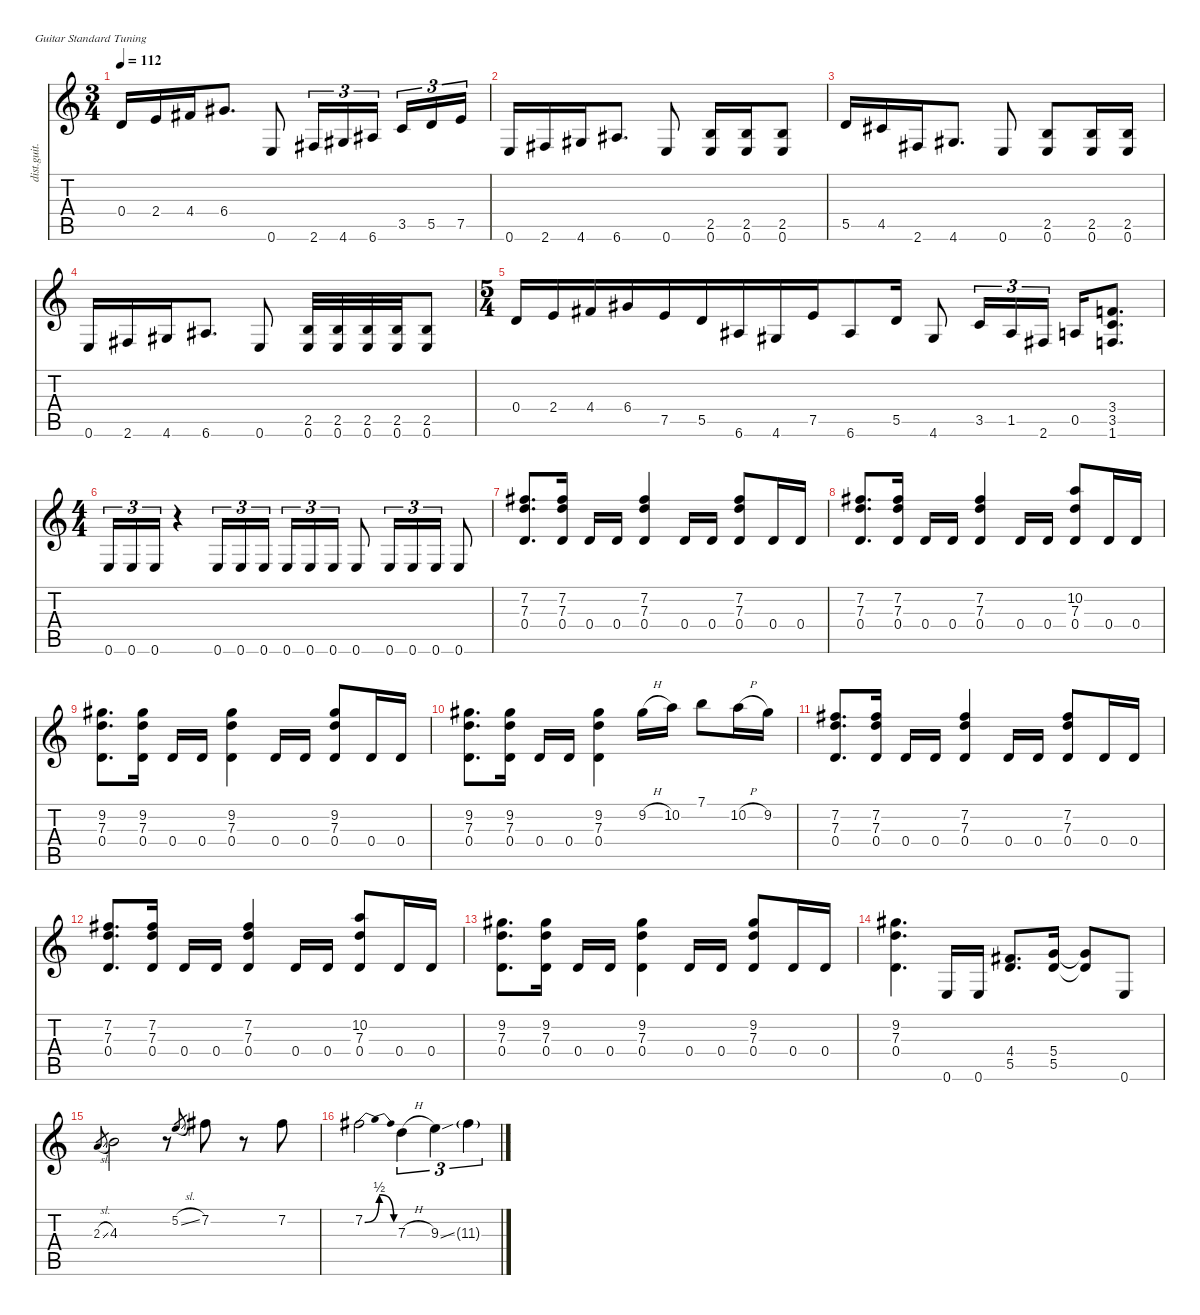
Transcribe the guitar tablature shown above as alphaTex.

\defaultSystemsLayout 4
\hideDynamics
\bracketExtendMode nobrackets
\otherSystemsTrackNameOrientation horizontal
\track ("John Petrucci" "dist.guit.") {mute instrument distortionguitar}
\staff {score tabs}
\tuning (E4 B3 G3 D3 A2 E2)
\ts (3 4)
\tempo 112
\clef g2
\ks c
0.4.16{dy f beam Up} 2.4.16{beam Up} 4.4{acc #}.16{beam Up} 6.4{acc #}.8{d beam Up} 0.6.8{beam Up} 2.6{acc #}.16{tu (3 2) beam Up} 4.6{acc #}.16{tu (3 2) beam Up} 6.6{acc #}.16{tu (3 2) beam Up} 3.5.16{tu (3 2) beam Up} 5.5.16{tu (3 2) beam Up} 7.5.16{tu (3 2) beam Up} |
0.6.16{beam Up} 2.6{acc #}.16{beam Up} 4.6{acc #}.16{beam Up} 6.6{acc #}.8{d beam Up} 0.6.8{beam Up} (2.5 0.6).16{beam Up} (2.5 0.6).16{beam Up} (2.5 0.6).8{beam Up} |
5.5.16{beam Up} 4.5{acc #}.16{beam Up} 2.6{acc #}.16{beam Up} 4.6{acc #}.8{d beam Up} 0.6.8{beam Up} (2.5 0.6).8{beam Up} (2.5 0.6).16{beam Up} (2.5 0.6).16{beam Up} |
0.6.16{beam Up} 2.6{acc #}.16{beam Up} 4.6{acc #}.16{beam Up} 6.6{acc #}.8{d beam Up} 0.6.8{beam Up} (2.5 0.6).32{beam Up} (2.5 0.6).32{beam Up} (2.5 0.6).32{beam Up} (2.5 0.6).32{beam Up} (2.5 0.6).8{beam Up} |
\ts (5 4)
\beaming (8 6 4)
0.4.16{beam Up} 2.4.16{beam Up} 4.4{acc #}.16{beam Up} 6.4{acc #}.16{beam Up} 7.5.16{beam Up} 5.5.16{beam Up} 6.6{acc #}.16{beam Up} 4.6{acc #}.16{beam Up} 7.5.16{beam Up} 6.6{acc #}.8{beam Up} 5.5.16{beam Up} 4.6{acc #}.8{beam Up} 3.5.16{tu (3 2) beam Up} 1.5{acc #}.16{tu (3 2) beam Up} 2.6{acc #}.16{tu (3 2) beam Up} 0.5.16{beam Up} (3.4 3.5 1.6).8{d beam Up} |
\ts (4 4)
\beaming (8 2 2 2 2)
0.6.16{tu (3 2) beam Up} 0.6.16{tu (3 2) beam Up} 0.6.16{tu (3 2) beam Up} r.4{beam Up} 0.6.16{tu (3 2) beam Up} 0.6.16{tu (3 2) beam Up} 0.6.16{tu (3 2) beam Up} 0.6.16{tu (3 2) beam Up} 0.6.16{tu (3 2) beam Up} 0.6.16{tu (3 2) beam Up} 0.6.8{beam Up} 0.6.16{tu (3 2) beam Up} 0.6.16{tu (3 2) beam Up} 0.6.16{tu (3 2) beam Up} 0.6.8{beam Up} |
(7.2{acc #} 7.3 0.4).8{d beam Up} (7.2{acc #} 7.3 0.4).16{beam Up} 0.4.16{beam Up} 0.4.16{beam Up} (7.2{acc #} 7.3 0.4).4{beam Up} 0.4.16{beam Up} 0.4.16{beam Up} (7.2{acc #} 7.3 0.4).8{beam Up} 0.4.16{beam Up} 0.4.16{beam Up} |
(7.2{acc #} 7.3 0.4).8{d beam Up} (7.2{acc #} 7.3 0.4).16{beam Up} 0.4.16{beam Up} 0.4.16{beam Up} (7.2{acc #} 7.3 0.4).4{beam Up} 0.4.16{beam Up} 0.4.16{beam Up} (10.2 7.3 0.4).8{beam Up} 0.4.16{beam Up} 0.4.16{beam Up} |
(9.2{acc #} 7.3 0.4).8{d beam Down} (9.2{acc #} 7.3 0.4).16{beam Down} 0.4.16{beam Up} 0.4.16{beam Up} (9.2{acc #} 7.3 0.4).4{beam Down} 0.4.16{beam Up} 0.4.16{beam Up} (9.2{acc #} 7.3 0.4).8{beam Up} 0.4.16{beam Up} 0.4.16{beam Up} |
(9.2{acc #} 7.3 0.4).8{d beam Down} (9.2{acc #} 7.3 0.4).16{beam Down} 0.4.16{beam Up} 0.4.16{beam Up} (9.2{acc #} 7.3 0.4).4{beam Down} 9.2{h acc #}.16{beam Down} 10.2.16{beam Down} 7.1.8{beam Down} 10.2{h}.16{beam Down} 9.2{acc #}.16{beam Down} |
(7.2{acc #} 7.3 0.4).8{d beam Up} (7.2{acc #} 7.3 0.4).16{beam Up} 0.4.16{beam Up} 0.4.16{beam Up} (7.2{acc #} 7.3 0.4).4{beam Up} 0.4.16{beam Up} 0.4.16{beam Up} (7.2{acc #} 7.3 0.4).8{beam Up} 0.4.16{beam Up} 0.4.16{beam Up} |
(7.2{acc #} 7.3 0.4).8{d beam Up} (7.2{acc #} 7.3 0.4).16{beam Up} 0.4.16{beam Up} 0.4.16{beam Up} (7.2{acc #} 7.3 0.4).4{beam Up} 0.4.16{beam Up} 0.4.16{beam Up} (10.2 7.3 0.4).8{beam Up} 0.4.16{beam Up} 0.4.16{beam Up} |
(9.2{acc #} 7.3 0.4).8{d beam Down} (9.2{acc #} 7.3 0.4).16{beam Down} 0.4.16{beam Up} 0.4.16{beam Up} (9.2{acc #} 7.3 0.4).4{beam Down} 0.4.16{beam Up} 0.4.16{beam Up} (9.2{acc #} 7.3 0.4).8{beam Up} 0.4.16{beam Up} 0.4.16{beam Up} |
(9.2{acc #} 7.3 0.4).4{d beam Down} 0.6.16{beam Up} 0.6.16{beam Up} (4.4{acc #} 5.5).8{d beam Up} (5.4 5.5).16{beam Up} (5.4{t} 5.5{t}).8{beam Up} 0.6.8{beam Up} |
2.3{sl}.8{gr dy mf beam Up} 4.3.2{dy f beam Down} r.8{beam Down} 5.2{sl}.8{gr dy mf beam Up} 7.2{acc #}.8{dy f beam Down} r.8{beam Down} 7.2{acc #}.8{beam Down} |
7.2{be (bendrelease 0 0 15 2 30 2 45 0) acc #}.2{beam Down} 7.3{h}.4{tu (3 2) beam Down} 9.3{ss}.4{tu (3 2) beam Down} 11.3{g acc #}.4{tu (3 2) dy mf beam Down}
